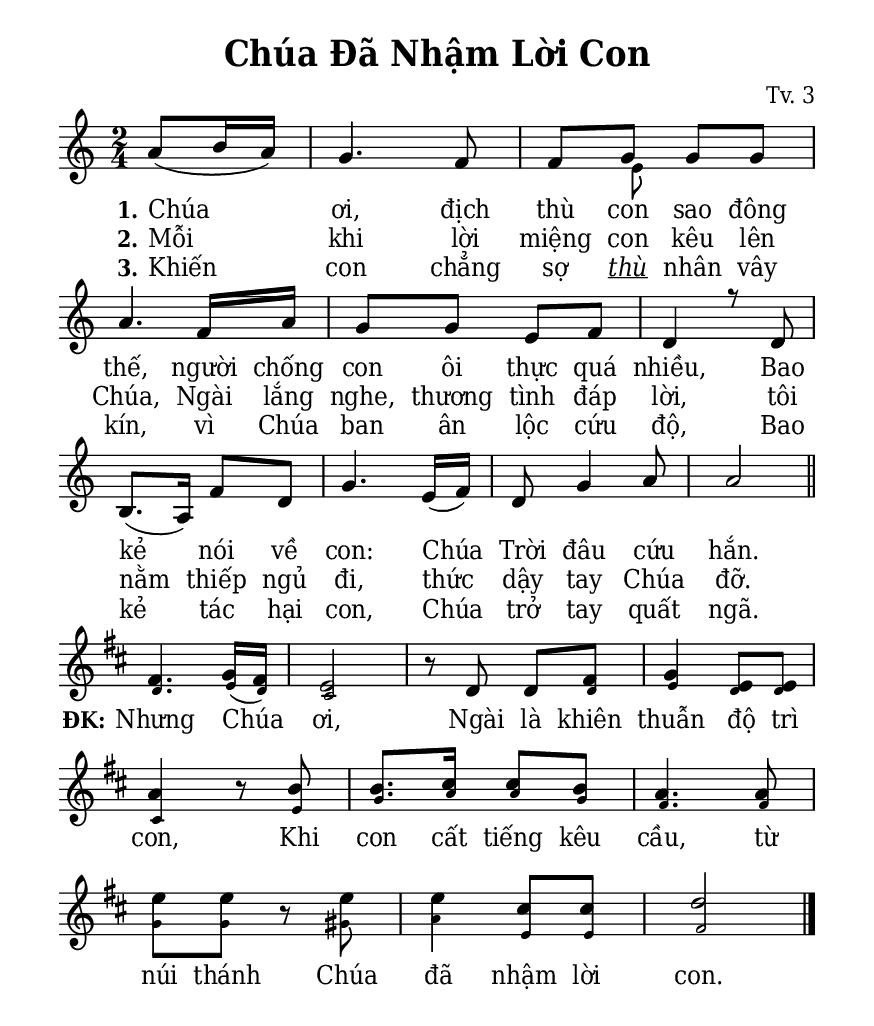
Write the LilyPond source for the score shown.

% Cài đặt chung\
\version "2.22.1"
\include "english.ly"

\header {
  title = "Chúa Đã Nhậm Lời Con"
  composer = "Tv. 3"
  %arranger = "Lm. Kim Long"
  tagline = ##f
}

% Nhạc phiên khúc
nhacPhienKhucSop = \relative c'' {
  \partial 4 a8 _(b16 a) |
  g4. f8 |
  f
  <<
    {
      \voiceOne
      g
    }
    \new Voice = "splitpart" {
      \voiceTwo
      \once \override NoteColumn.force-hshift = #1
      \once \tiny e
    }
  >>
  g g |
  a4. f16 a |
  g8 g e f |
  d4 r8 d |
  b8. _(a16) f'8 d |
  g4. e16 _(f) |
  d8 g4 a8 |
  a2 \bar "||" \break
  
  \set Staff.explicitKeySignatureVisibility = #end-of-line-invisible
  \key d \major
  fs4. g16 (fs) |
  e2 |
  r8 d d fs |
  g4 e8 e |
  a4 r8 b |
  b8. cs16 cs8 b |
  a4. a8 |
  e' e r e |
  e4 cs8 cs |
  d2 \bar "|."
}

nhacPhienKhucAlto = \relative c' {
  \skip 4
  \repeat unfold 9 { \skip 2 }
  
  \set Staff.explicitKeySignatureVisibility = #end-of-line-invisible
  \key d \major
  d4. e16 (d) |
  cs2 |
  r8 d d d |
  e4 d8 d |
  cs4 r8 e |
  g8. a16 a8 g |
  fs4. fs8 |
  g g r gs |
  a4 e8 e |
  fs2
}

% Lời phiên khúc
loiPhienKhucSop = \lyrics {
  <<
    {
      \set stanza = "1."
      Chúa ơi, địch thù con sao đông thế,
      người chống con ôi thực quá nhiều,
      Bao kẻ nói về con:
      Chúa Trời đâu cứu hắn.
    }
    \new Lyrics {
	    \set associatedVoice = "beSop"
	    \set stanza = "2."
	    Mỗi khi lời miệng con kêu lên Chúa,
	    Ngài lắng nghe, thương tình đáp lời,
	    tôi nằm thiếp ngủ đi,
	    thức dậy tay Chúa đỡ.
    }
    \new Lyrics {
	    \set associatedVoice = "beSop"
	    \set stanza = "3."
	    Khiến con chẳng sợ
	    \markup { \underline \italic "thù" }
	    nhân vây kín,
	    vì Chúa ban ân lộc cứu độ,
	    Bao kẻ tác hại con,
	    Chúa trở tay quất ngã.
    }
  >>
  \set stanza = "ĐK:"
  Nhưng Chúa ơi,
  Ngài là khiên thuẫn độ trì con,
  Khi con cất tiếng kêu cầu,
  từ núi thánh Chúa đã nhậm lời con.
}

% Dàn trang
\paper {
  #(set-paper-size "a5")
  top-margin = 10\mm
  bottom-margin = 10\mm
  left-margin = 10\mm
  right-margin = 10\mm
  indent = #0
  #(define fonts
	 (make-pango-font-tree "Deja Vu Serif Condensed"
	 		       "Deja Vu Serif Condensed"
			       "Deja Vu Serif Condensed"
			       (/ 20 20)))
  print-page-number = ##f
}

TongNhip = {
  \key c \major \time 2/4
  \set Timing.beamExceptions = #'()
  \set Timing.baseMoment = #(ly:make-moment 1/4)
}

% Đổi kích thước nốt cho bè phụ
notBePhu =
#(define-music-function (font-size music) (number? ly:music?)
   (for-some-music
     (lambda (m)
       (if (music-is-of-type? m 'rhythmic-event)
           (begin
             (set! (ly:music-property m 'tweaks)
                   (cons `(font-size . ,font-size)
                         (ly:music-property m 'tweaks)))
             #t)
           #f))
     music)
   music)

\score {
  \new ChoirStaff <<
    \new Staff \with {
        \consists "Merge_rests_engraver"
        printPartCombineTexts = ##f
      }
      <<
      \new Voice \TongNhip \partCombine 
        \nhacPhienKhucSop
        \notBePhu -3 { \nhacPhienKhucAlto }
      \new NullVoice = beSop \nhacPhienKhucSop
      \new Lyrics \lyricsto beSop \loiPhienKhucSop
      >>
  >>
  \layout {
    %\override Staff.TimeSignature.transparent = ##t
    \override Lyrics.LyricSpace.minimum-distance = #1.5
    \override Score.BarNumber.break-visibility = ##(#f #f #f)
    \override Score.SpacingSpanner.uniform-stretching = ##t
  } 
}
